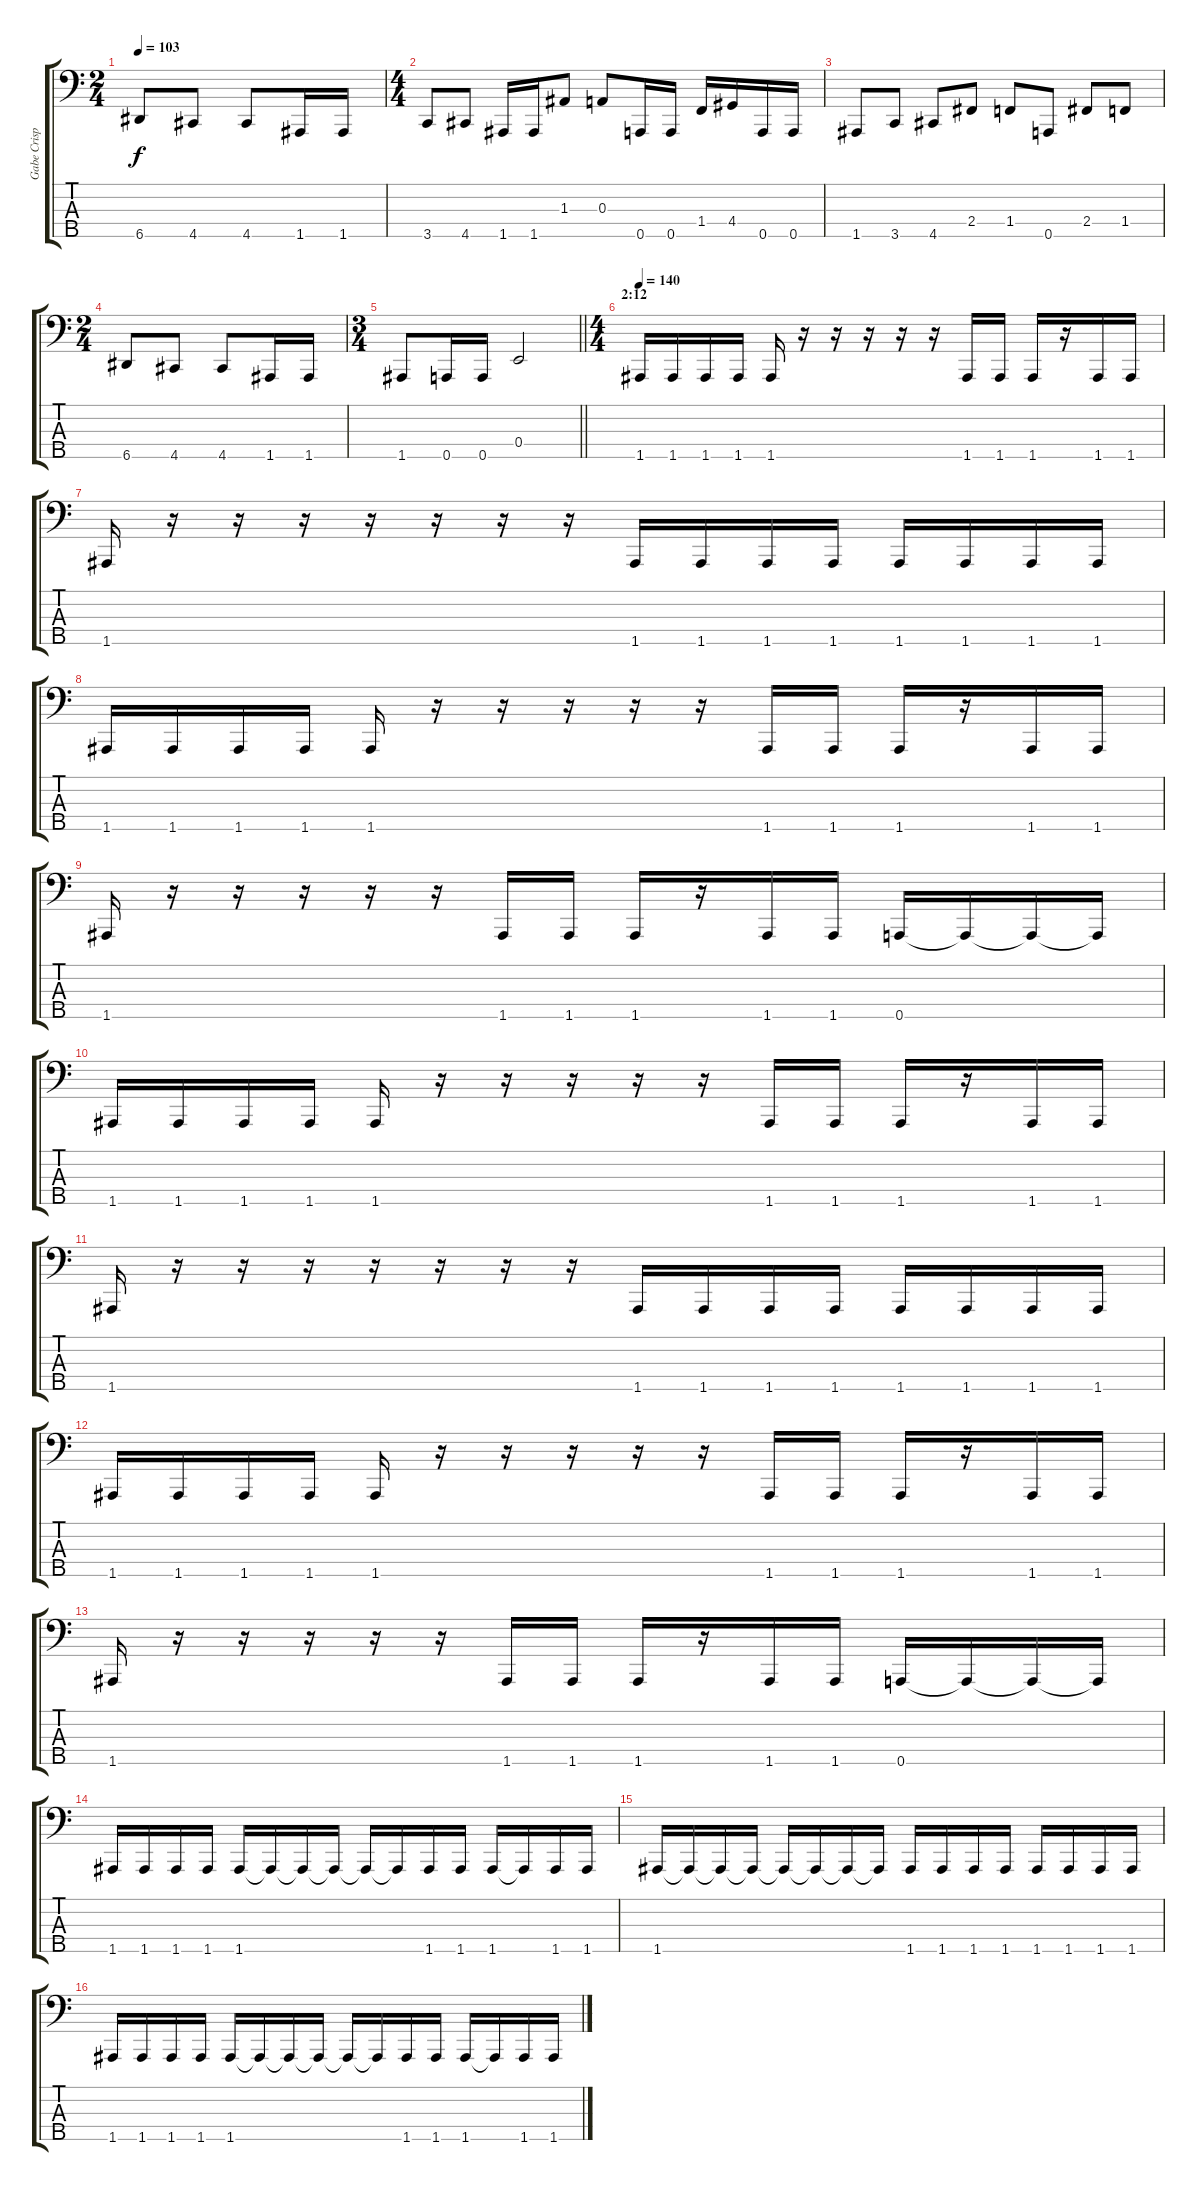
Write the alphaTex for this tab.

\track ("Gabe Crisp" "Gabe Crisp") {instrument electricbassfinger}
\staff {score tabs}
\tuning (G2 D2 A1 E1 A0) {hide}
\ts (2 4)
\tempo 103
\clef f4
\ks c
6.5.8{dy f} 4.5.8 4.5.8 1.5.16 1.5.16 |
\ts (4 4)
3.5.8 4.5.8 1.5.16 1.5.16 1.3.8 0.3.8 0.5.16 0.5.16 1.4.16 4.4.16 0.5.16 0.5.16 |
1.5.8 3.5.8 4.5.8 2.4.8 1.4.8 0.5.8 2.4.8 1.4.8 |
\ts (2 4)
6.5.8 4.5.8 4.5.8 1.5.16 1.5.16 |
\ts (3 4)
\barLineRight lightlight
1.5.8 0.5.16 0.5.16 0.4.2 |
\ts (4 4)
\section ("" "2:12")
\tempo 123
\tempo 140
1.5.16 1.5.16 1.5.16 1.5.16 1.5.16 r.16 r.16 r.16 r.16 r.16 1.5.16 1.5.16 1.5.16 r.16 1.5.16 1.5.16 |
1.5.16 r.16 r.16 r.16 r.16 r.16 r.16 r.16 1.5.16 1.5.16 1.5.16 1.5.16 1.5.16 1.5.16 1.5.16 1.5.16 |
1.5.16 1.5.16 1.5.16 1.5.16 1.5.16 r.16 r.16 r.16 r.16 r.16 1.5.16 1.5.16 1.5.16 r.16 1.5.16 1.5.16 |
1.5.16 r.16 r.16 r.16 r.16 r.16 1.5.16 1.5.16 1.5.16 r.16 1.5.16 1.5.16 0.5.16 0.5{t}.16 0.5{t}.16 0.5{t}.16 |
1.5.16 1.5.16 1.5.16 1.5.16 1.5.16 r.16 r.16 r.16 r.16 r.16 1.5.16 1.5.16 1.5.16 r.16 1.5.16 1.5.16 |
1.5.16 r.16 r.16 r.16 r.16 r.16 r.16 r.16 1.5.16 1.5.16 1.5.16 1.5.16 1.5.16 1.5.16 1.5.16 1.5.16 |
1.5.16 1.5.16 1.5.16 1.5.16 1.5.16 r.16 r.16 r.16 r.16 r.16 1.5.16 1.5.16 1.5.16 r.16 1.5.16 1.5.16 |
1.5.16 r.16 r.16 r.16 r.16 r.16 1.5.16 1.5.16 1.5.16 r.16 1.5.16 1.5.16 0.5.16 0.5{t}.16 0.5{t}.16 0.5{t}.16 |
1.5.16 1.5.16 1.5.16 1.5.16 1.5.16 1.5{t}.16 1.5{t}.16 1.5{t}.16 1.5{t}.16 1.5{t}.16 1.5.16 1.5.16 1.5.16 1.5{t}.16 1.5.16 1.5.16 |
1.5.16 1.5{t}.16 1.5{t}.16 1.5{t}.16 1.5{t}.16 1.5{t}.16 1.5{t}.16 1.5{t}.16 1.5.16 1.5.16 1.5.16 1.5.16 1.5.16 1.5.16 1.5.16 1.5.16 |
1.5.16 1.5.16 1.5.16 1.5.16 1.5.16 1.5{t}.16 1.5{t}.16 1.5{t}.16 1.5{t}.16 1.5{t}.16 1.5.16 1.5.16 1.5.16 1.5{t}.16 1.5.16 1.5.16
